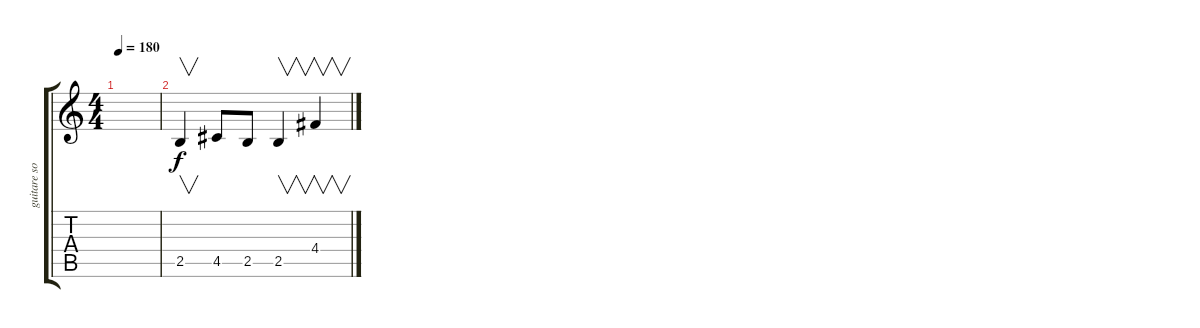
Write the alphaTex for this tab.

\track ("guitare solo 2" "guitare so") {instrument acousticguitarnylon}
\staff {score tabs}
\tuning (E4 B3 G3 D3 A2 E2) {hide}
\ts (4 4)
\tempo 180
\clef g2
\ks c
|
2.5.4{v} 4.5.8 2.5.8 2.5.4{v} 4.4.4{v}
